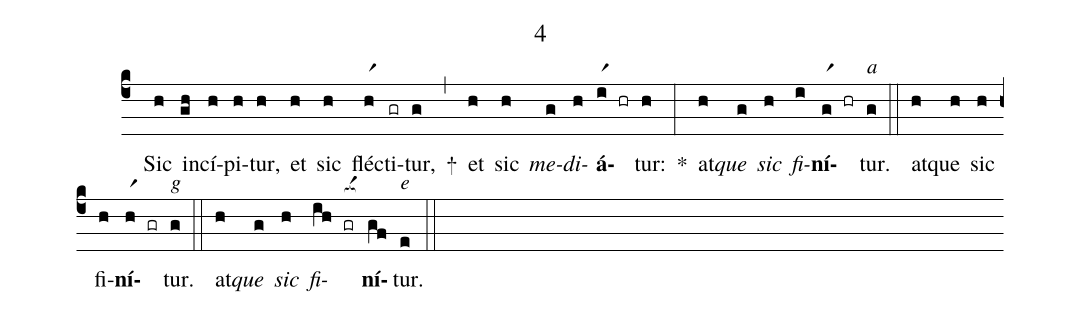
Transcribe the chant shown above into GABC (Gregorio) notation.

name: 4;
%%
(c4) ~() Sic(h) in(gh)cí(h)pi(h)tur,(h) et(h) sic(h) fléc(hr1)ti(gr)tur,(g) <sp>+</sp>(,)
et(h) sic(h) <i>me</i>(g)<i>di</i>(h)<b>á</b>(ir1 hr)tur:(h) <sp>*</sp>(:)

at(h)<i>que</i>(g) <i>sic</i>(h) <i>fi</i>(i)<b>ní</b>(gr1 hr)<alt>a</alt>tur.(g) (::)
at(h)que(h) sic(h) fi(h)<b>ní</b>(hr1 gr)<alt>g</alt>tur.(g) (::)
at(h)<i>que</i>(g) <i>sic</i>(h) <i>fi</i>(ih gr[ocba:1{])<b>ní</b>(gf[ocba:0}])<alt>e</alt>tur.(e) (::)
